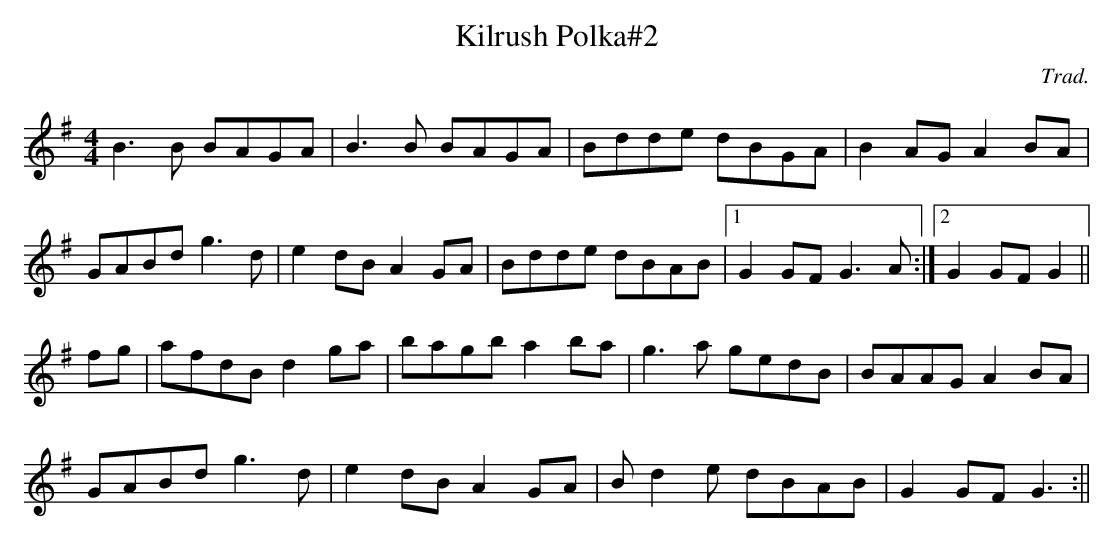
X:1
T:Kilrush Polka#2
C:Trad.
M:4/4
L:1/8
K:G
B3B BAGA|B3B BAGA|Bdde dBGA|B2AG A2BA|
GABd g3d|e2dB A2GA|Bdde dBAB|1 G2GF G3A:|2 G2GF G2||
fg|afdB d2 ga|bagb a2ba|g3a gedB|BAAG A2BA|
GABd g3d|e2dB A2GA|Bd2e dBAB|G2GF G3:||
